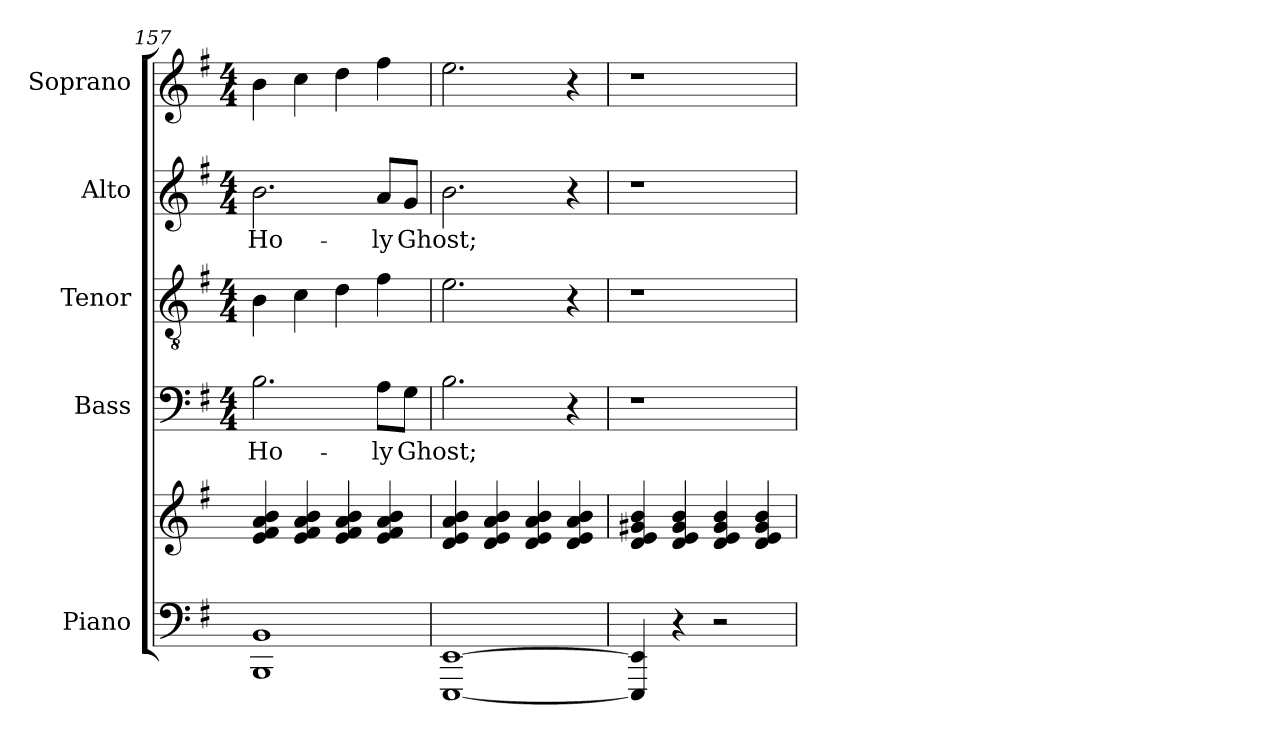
**kern	**kern	**kern	**text	**kern	**kern	**text	**kern
*part5	*part5	*part4	*part4	*part3	*part2	*part2	*part1
*staff6	*staff5	*staff4	*staff4	*staff3	*staff2	*staff2	*staff1
*I"Piano	*	*I"Bass	*	*I"Tenor	*I"Alto	*	*I"Soprano
*	*	*I'B.	*	*I'T.	*I'A.	*	*I'S.
*clefF4	*clefG2	*clefF4	*	*clefGv2	*clefG2	*	*clefG2
*k[f#]	*k[f#]	*k[f#]	*	*k[f#]	*k[f#]	*	*k[f#]
*G:	*G:	*G:	*	*G:	*G:	*	*G:
*	*	*M4/4	*	*M4/4	*M4/4	*	*M4/4
=157	=157	=157	=157	=157	=157	=157	=157
!	!	!	!LO:LY:b:cj	!	!	!LO:LY:b:cj	!
1BB 1BBB	4e/ 4a/ 4f#/ 4b/	2.B\	Ho-	4B\	2.b\	Ho-	4b\
.	4e/ 4a/ 4f#/ 4b/	.	.	4c\	.	.	4cc\
.	4a/ 4e/ 4f#/ 4b/	.	.	4d\	.	.	4dd\
!	!	!	!LO:LY:b:cj	!	!	!LO:LY:b:cj	!
.	4e/ 4a/ 4f#/ 4b/	8A\L	-ly	4f#\	8a/L	-ly	4ff#\
!	!	!	!LO:LY:b	!	!	!LO:LY:b	!
.	.	8G\J	Ghost;	.	8g/J	Ghost;	.
=158	=158	=158	=158	=158	=158	=158	=158
[>1EE [<1EEE	4d/ 4a/ 4e/ 4b/	2.B\	.	2.e\	2.b\	.	2.ee\
.	4d/ 4a/ 4e/ 4b/	.	.	.	.	.	.
.	4a/ 4d/ 4e/ 4b/	.	.	.	.	.	.
.	4d/ 4a/ 4e/ 4b/	4r	.	4r	4r	.	4r
=159	=159	=159	=159	=159	=159	=159	=159
4EEE/] 4EE/]	4b/ 4g#X/ 4d/ 4e/	1r	.	1r	1r	.	1r
4r	4b/ 4d/ 4g#/ 4e/	.	.	.	.	.	.
2r	4b/ 4g#/ 4d/ 4e/	.	.	.	.	.	.
.	4b/ 4g#/ 4d/ 4e/	.	.	.	.	.	.
=	=	=	=	=	=	=	=
*-	*-	*-	*-	*-	*-	*-	*-
